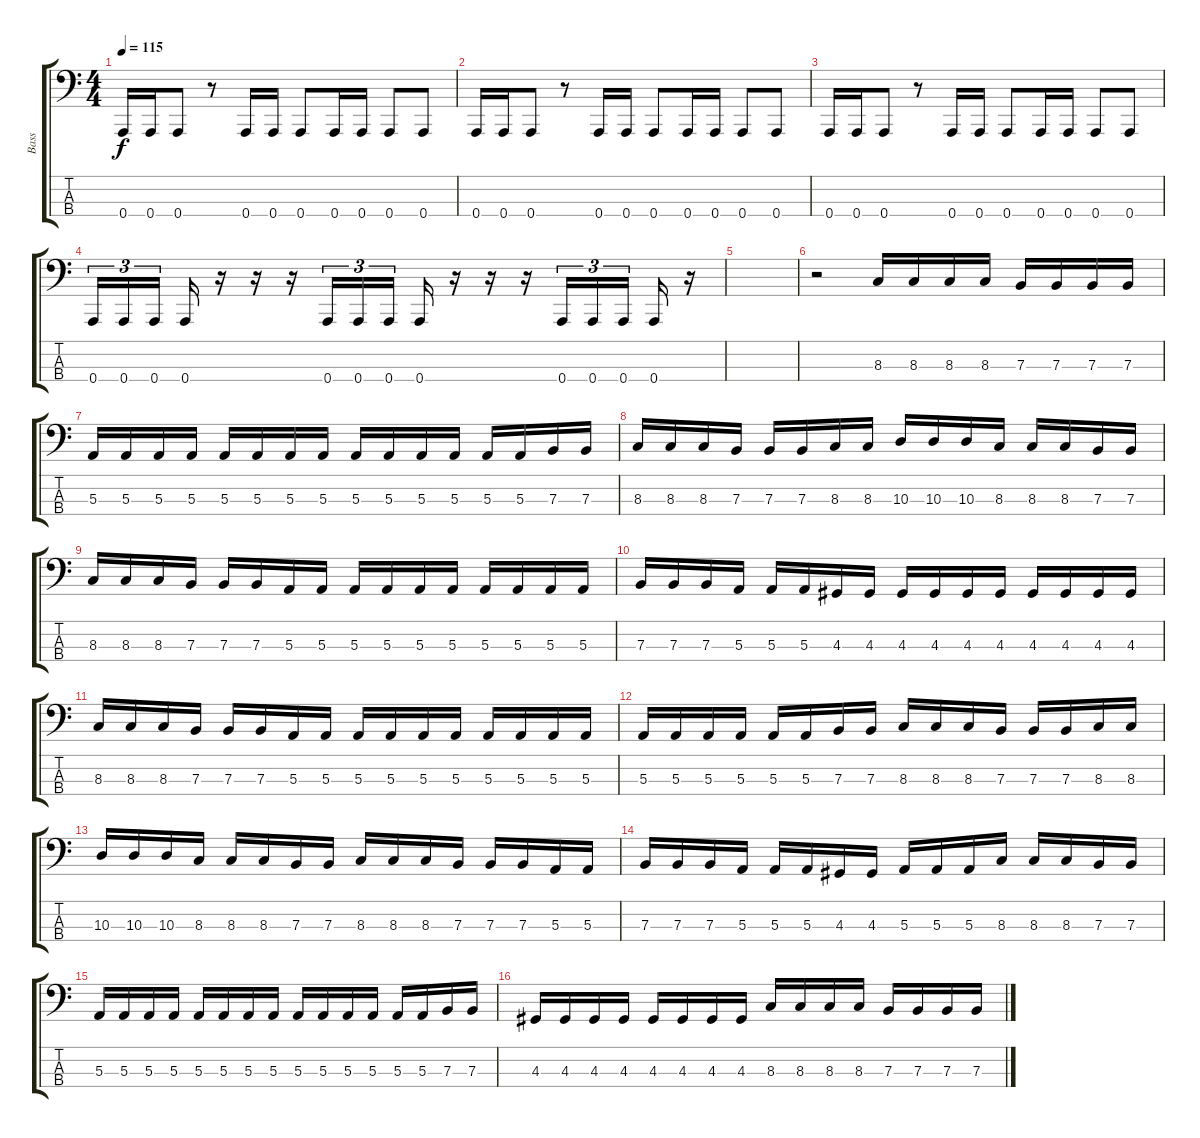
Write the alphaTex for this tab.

\track ("Bass" "Bass") {instrument electricbassfinger}
\staff {score tabs}
\tuning (D2 A1 E1 A0) {hide}
\ts (4 4)
\tempo 115
\clef f4
\ks c
0.4.16{dy f} 0.4.16 0.4.8 r.8 0.4.16 0.4.16 0.4.8 0.4.16 0.4.16 0.4.8 0.4.8 |
0.4.16 0.4.16 0.4.8 r.8 0.4.16 0.4.16 0.4.8 0.4.16 0.4.16 0.4.8 0.4.8 |
0.4.16 0.4.16 0.4.8 r.8 0.4.16 0.4.16 0.4.8 0.4.16 0.4.16 0.4.8 0.4.8 |
0.4.16{tu (3 2)} 0.4.16{tu (3 2)} 0.4.16{tu (3 2) beam splitsecondary} 0.4.16 r.16 r.16 r.16 0.4.16{tu (3 2)} 0.4.16{tu (3 2)} 0.4.16{tu (3 2)} 0.4.16 r.16 r.16 r.16 0.4.16{tu (3 2)} 0.4.16{tu (3 2)} 0.4.16{tu (3 2) beam splitsecondary} 0.4.16 r.16 |
|
r.2 8.3.16 8.3.16 8.3.16 8.3.16 7.3.16 7.3.16 7.3.16 7.3.16 |
5.3.16 5.3.16 5.3.16 5.3.16 5.3.16 5.3.16 5.3.16 5.3.16 5.3.16 5.3.16 5.3.16 5.3.16 5.3.16 5.3.16 7.3.16 7.3.16 |
8.3.16 8.3.16 8.3.16 7.3.16 7.3.16 7.3.16 8.3.16 8.3.16 10.3.16 10.3.16 10.3.16 8.3.16 8.3.16 8.3.16 7.3.16 7.3.16 |
8.3.16 8.3.16 8.3.16 7.3.16 7.3.16 7.3.16 5.3.16 5.3.16 5.3.16 5.3.16 5.3.16 5.3.16 5.3.16 5.3.16 5.3.16 5.3.16 |
7.3.16 7.3.16 7.3.16 5.3.16 5.3.16 5.3.16 4.3.16 4.3.16 4.3.16 4.3.16 4.3.16 4.3.16 4.3.16 4.3.16 4.3.16 4.3.16 |
8.3.16 8.3.16 8.3.16 7.3.16 7.3.16 7.3.16 5.3.16 5.3.16 5.3.16 5.3.16 5.3.16 5.3.16 5.3.16 5.3.16 5.3.16 5.3.16 |
5.3.16 5.3.16 5.3.16 5.3.16 5.3.16 5.3.16 7.3.16 7.3.16 8.3.16 8.3.16 8.3.16 7.3.16 7.3.16 7.3.16 8.3.16 8.3.16 |
10.3.16 10.3.16 10.3.16 8.3.16 8.3.16 8.3.16 7.3.16 7.3.16 8.3.16 8.3.16 8.3.16 7.3.16 7.3.16 7.3.16 5.3.16 5.3.16 |
7.3.16 7.3.16 7.3.16 5.3.16 5.3.16 5.3.16 4.3.16 4.3.16 5.3.16 5.3.16 5.3.16 8.3.16 8.3.16 8.3.16 7.3.16 7.3.16 |
5.3.16 5.3.16 5.3.16 5.3.16 5.3.16 5.3.16 5.3.16 5.3.16 5.3.16 5.3.16 5.3.16 5.3.16 5.3.16 5.3.16 7.3.16 7.3.16 |
4.3.16 4.3.16 4.3.16 4.3.16 4.3.16 4.3.16 4.3.16 4.3.16 8.3.16 8.3.16 8.3.16 8.3.16 7.3.16 7.3.16 7.3.16 7.3.16
